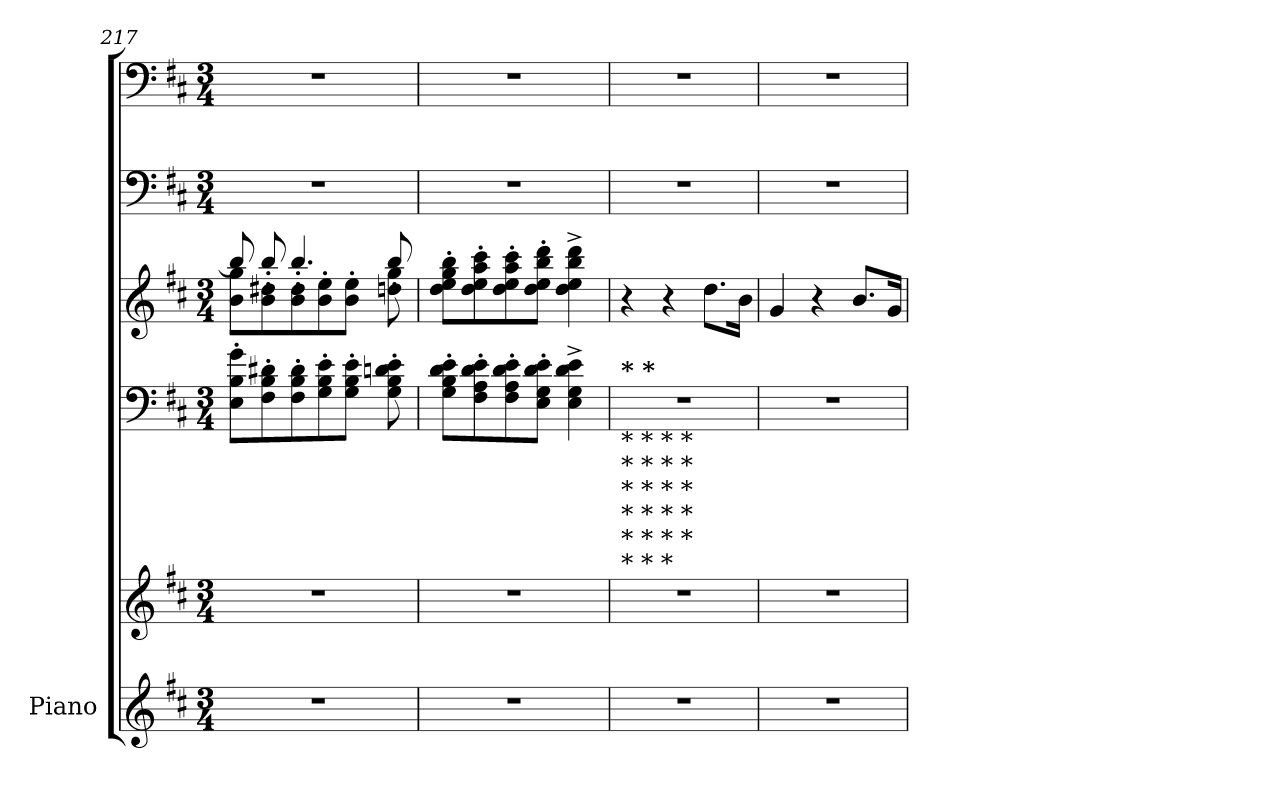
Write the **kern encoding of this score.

**kern	**kern	**kern	**kern	**kern	**kern
*part1	*part1	*part1	*part1	*part1	*part1
*staff6	*staff5	*staff4	*staff3	*staff2	*staff1
*I"Piano	*	*	*	*	*
*I'Pno.	*	*	*	*	*
*clefG2	*clefG2	*clefF4	*clefG2	*clefF4	*clefF4
*k[f#c#]	*k[f#c#]	*k[f#c#]	*k[f#c#]	*k[f#c#]	*k[f#c#]
*M3/4	*M3/4	*M3/4	*M3/4	*M3/4	*M3/4
=217	=217	=217	=217	=217	=217
*	*	*	*^	*	*
2.r	2.r	8E\' 8B\' 8g\'	8b\' 8gg\'	8bb/]	2.r	2.r
.	.	8F#\' 8B\' 8d#X\'	8b\' 8dd#X\'	8bb'/	.	.
.	.	8F#\' 8B\' 8d#\'	8b\' 8dd#\'	4.bb'/	.	.
.	.	8G\' 8B\' 8e\'	8b\' 8ee\'	.	.	.
.	.	8G\' 8B\' 8e\'J	8b\' 8ee\'J	.	.	.
.	.	8G\' 8B\' 8dn\' 8e\'	8ddn\' 8gg\'	8bb'/	.	.
*	*	*	*v	*v	*	*
=218	=218	=218	=218	=218	=218
2.r	2.r	8G\' 8B\' 8d\' 8e\'L	8dd\' 8ee\' 8gg\' 8bb\'L	2.r	2.r
.	.	8F#\' 8A\' 8d\' 8e\'	8dd\' 8ee\' 8aa\' 8ccc#\'	.	.
.	.	8F#\' 8A\' 8d\' 8e\'	8dd\' 8ee\' 8aa\' 8ccc#\'	.	.
.	.	8E\' 8G\' 8d\' 8e\'J	8dd\' 8ee\' 8bb\' 8ddd\'J	.	.
.	.	4E\^ 4G\^ 4d\^ 4e\^	4dd\^ 4ee\^ 4bb\^ 4ddd\^	.	.
!!LO:LB:g=z
=219	=219	=219	=219	=219	=219
!	!	!LO:TX:a:B:t=*                                                                                                                      *	!	!	!
!	!	!LO:TX:b:t=*                  *                                                                                                  *                  *	!	!	!
!	!	!LO:TX:b:t=*                                      *                                                                              *                                      *	!	!	!
!	!	!LO:TX:b:t=*                                                          *                                                          *                                                          *	!	!	!
!	!	!LO:TX:b:t=*                                                                              *                                      *                                                                              *	!	!	!
!	!	!LO:TX:b:t=*                                                                                                  *                  *                                                                                                  *	!	!	!
!	!	!LO:TX:b:t=*                                                                                                                      *                                                                                                                      *	!	!	!
2.r	2.r	2.r	4r	2.r	2.r
.	.	.	4r	.	.
.	.	.	8.dd\L	.	.
.	.	.	16b\Jk	.	.
=220	=220	=220	=220	=220	=220
2.r	2.r	2.r	4g/	2.r	2.r
.	.	.	4r	.	.
.	.	.	8.b/L	.	.
.	.	.	16g/Jk	.	.
=	=	=	=	=	=
*-	*-	*-	*-	*-	*-
